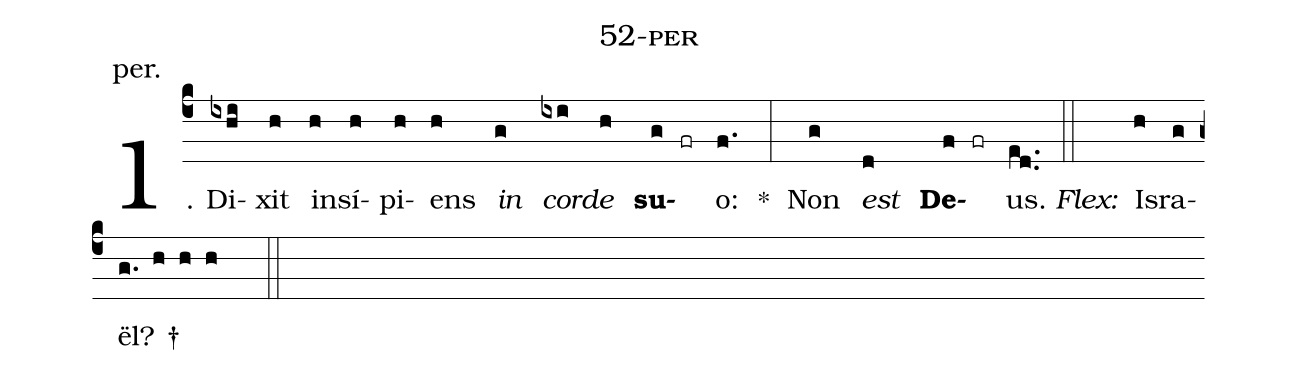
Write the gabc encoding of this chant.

name: 52-per;
annotation: per.;
%%
(c4)1. Di(ixhi)xit(h) in(h)sí(h)pi(h)ens(h) <i>in</i>(g) <i>cor</i>(ixi)<i>de</i>(h) <b>su</b>(g fr)o:(f.) *(:) Non(g) <i>est</i>(d) <b>De</b>(f fr)us.(ed..) (::)
<i>Flex:</i>()  Is(h)ra(g)ël? †(g. h h h  ::)
